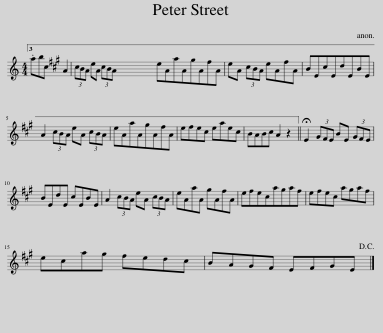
X:1
L:1/8
M:4/4
I:linebreak $
K:C
V:1 treble
V:1
 .abc A2 (3^cBA eA (3cBA | eAaA^gA^fA | eA (3^cBA eA^fA | BE^cEdEBE |$ A2 (3^cBA eA (3cBA | %5
 eAaA^gA^fA | e^fe^c eaec | BAB^c A2 z2 || !fermata!E2 (3^G^FE BE (3GFE |$ BEdE ^cEBE | %10
 A2 (3^cBA eA (3cBA | eAaA ^gA^fA | e^fe^ca^gaf | e^fe^c a^gaf |$ e^ca^g ^fedc | %15
 BA^G^F EFGE!D.C.! |] %16
